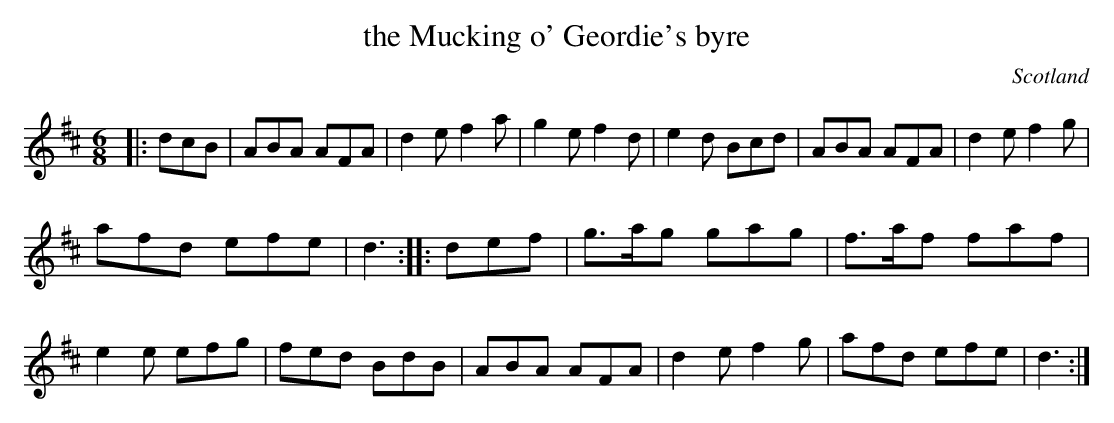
X:1
T:the Mucking o' Geordie's byre
M:6/8
O:Scotland
K:D major
|:dcB |\
ABA AFA | d2e f2a |\
g2e f2d | e2d Bcd |\
ABA AFA | d2e f2g |
afd efe |d3 :: \
def |\
g>ag gag | f>af faf |
e2e  efg | fed  BdB |\
ABA AFA  | d2e f2g  |\
afd efe  |  d3:|
